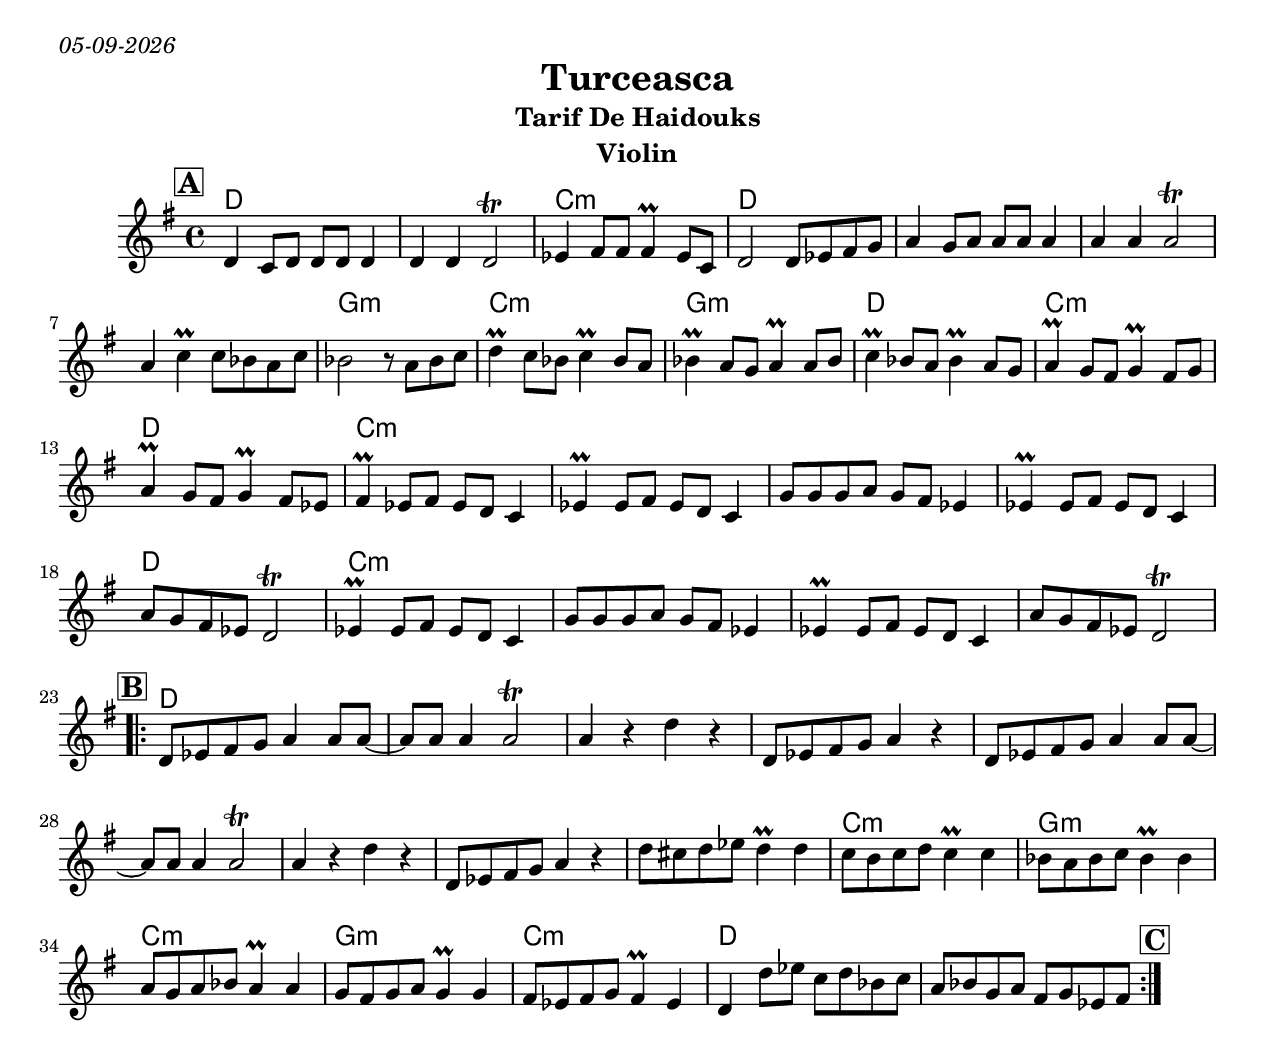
\version "2.24.0"
\include "english.ly"
%\pointAndClickOff
\paper{
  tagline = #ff
  print-all-headers = ##t
  #(set-paper-size "letter")
}
date = #(strftime "%d-%m-%Y" (localtime (current-time)))

\markup{ \italic{ \date }  }

%\markup{ Got something to say? }

global = {
  \clef treble
  \key g \major

  \time 4/4
  \set Score.rehearsalMarkFormatter = #format-mark-box-alphabet
}

%#################################### Melody ########################
melody = \relative c' {
  \global
  %\partial 4 g4    %lead in notes
  \mark \default
   d4 c8 d d d d4
   d4 d d2\trill
   ef4 fs8 fs fs4 \prall ef8 c
   d2 d8 ef fs g

   a4 g8 a a a a4|
   a4 a a2 \trill
   a4 c \prall c8 bf a c
   bf2 r8 a bf c

   d4\prall c8 bf c4\prall bf8 a
   bf4 \prall a8 g a4 \prall a8 bf % end 2nd line
   c4 \prall bf8 a bf4 \prall a8 g
   a4 \prall g8 fs g4\prall fs8 g

   a4 \prall g8 fs g4 \prall fs8 ef
   fs4\prall ef8 fs ef d c4 % 3rd line
   ef4 \prall ef8 fs ef d c4
   g'8 g g a g fs ef4
   ef4 \prall ef8 fs ef d c4
   a'8 g fs ef d2 \trill %end 4

 ef4 \prall ef8 fs ef d c4
   g'8 g g a g fs ef4
   ef4 \prall ef8 fs ef d c4
   a'8 g fs ef d2 \trill %end 4
 \break

  \repeat volta 2{
    \mark \default
   d8 ef fs g a4  a8 a~
   a8 a a4 a2\trill
   a4 r d4 r
   d,8 ef fs g a4 r


   d,8 ef fs g a4 a8 a~
   a8 a a4 a2 \trill
   a4 r d r
   d,8 ef fs g a4 r|

   d8 cs d ef d4\prall d
   c8 b c d c4\prall c
   bf8 a bf c bf4\prall bf
   a8 g a bf a4\prall a

   g8 fs g a g4\prall g
   fs8 ef fs g fs4\prall ef|
   d4 d'8 ef c d bf c
   a8 bf g a fs g ef fs
  }
  \alternative {
    { }
    { }
  }

  \repeat volta 2{
    \mark \default
  }

}
%#### ############# Chords #######################
harmonies = \chordmode {
 d1*2
 c1:m
 d1*4
 g1:m
 c1:m
 g1:m
 d1
 c1:m
 d1
 c1*4:m
 d1
 c1*4:m
 %b
 d1*9
 c1:m
 g1:m
 c1:m
 g1:m
 c1:m
 d1*3
}

\score {
  % transpose score below
  %\transpose c d
  <<
    \new ChordNames {
      \set chordChanges = ##f
      \harmonies
    }
    \new Staff   \melody
  >>
  \header{
    title= "Turceasca"
    subtitle="Tarif De Haidouks"
    composer= ""

    instrument = "Violin"
    arranger= ""
  }
  \midi{\tempo 4 = 120}
  \layout{indent = 1.0\cm}
}
%{
% more verses:
\markup{}
\markup {
  \font-size #2
  \fill-line {
    \hspace #0.1 % distance from left margin
    \column {
      \line { "1."
\column {
 ""
}
      }
      \hspace #0.2 % vertical distance between verses
      \line { "2."
\column {
""
}
      }
    }
    \hspace #0.1  % horiz. distance between columns
    \column {
      \line { "3."
\column {
 ""
}
      }
      \hspace #0.2 % distance between verses
      \line { "4."
\column {
""
}
      }
    }
    \hspace #0.1 % distance to right margin
  }
}

%}